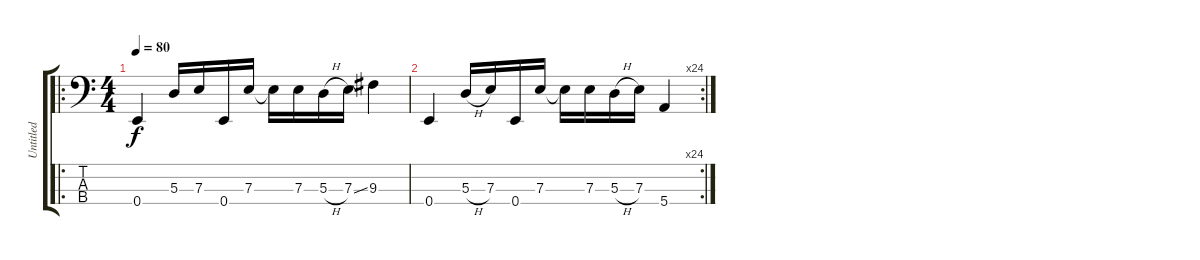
\track ("Untitled" "Untitled") {instrument electricbassfinger}
\staff {score tabs}
\tuning (G2 D2 A1 E1) {hide}
\ro
\ts (4 4)
\tempo 80
\clef f4
\ks c
0.4.4{dy f instrument electricbassfinger} 5.3.16 7.3.16 0.4.16 7.3.16 7.3{t}.16 7.3.16 5.3{h}.16 7.3{ss}.16 9.3.4 |
\rc 24
0.4.4 5.3{h}.16 7.3.16 0.4.16 7.3.16 7.3{t}.16 7.3.16 5.3{h}.16 7.3.16 5.4.4
